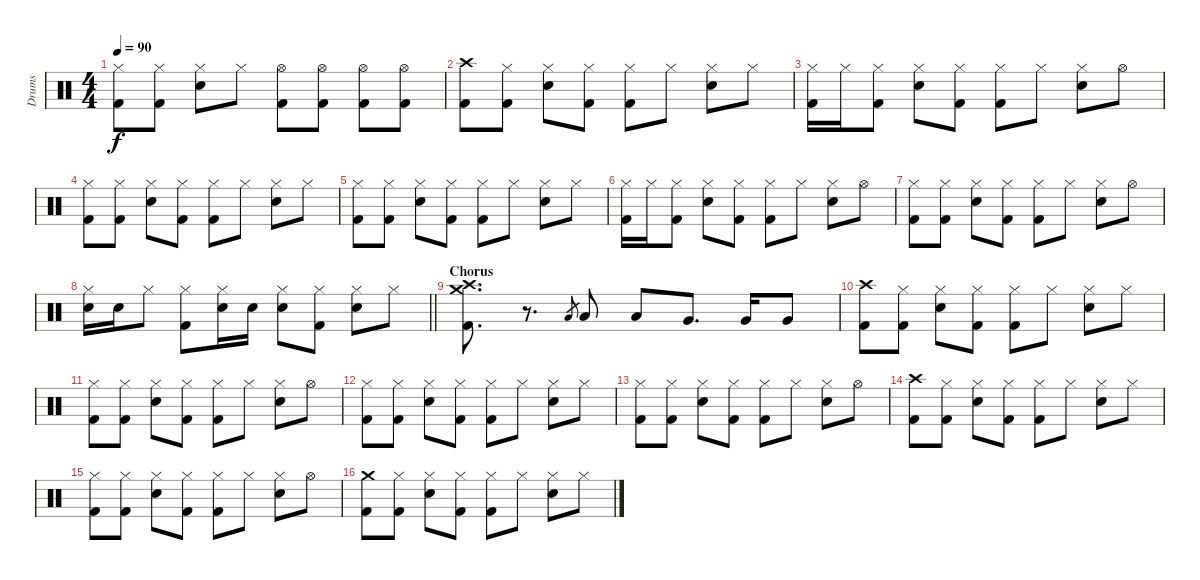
\track ("Drums" "Drums") {instrument percussion}
\staff {score}
\articulation defaults
\ts (4 4)
\tempo 90
\clef neutral
\ks c
("Hi-Hat (closed)" "Kick (hit) 2").8{dy f} ("Hi-Hat (closed)" "Kick (hit) 2").8 ("Hi-Hat (closed)" "Snare (hit) 2").8 "Hi-Hat (closed)".8 ("Hi-Hat (open)" "Kick (hit) 2").8 ("Hi-Hat (open)" "Kick (hit) 2").8 ("Hi-Hat (open)" "Kick (hit) 2").8 ("Hi-Hat (open)" "Kick (hit) 2").8 |
("Crash high (hit)" "Kick (hit) 2").8 ("Hi-Hat (closed)" "Kick (hit) 2").8 ("Hi-Hat (closed)" "Snare (hit) 2").8 ("Hi-Hat (closed)" "Kick (hit) 2").8 ("Hi-Hat (closed)" "Kick (hit) 2").8 "Hi-Hat (closed)".8 ("Hi-Hat (closed)" "Snare (hit) 2").8 "Hi-Hat (closed)".8 |
("Hi-Hat (closed)" "Kick (hit) 2").16 "Hi-Hat (closed)".16 ("Hi-Hat (closed)" "Kick (hit) 2").8 ("Hi-Hat (closed)" "Snare (hit) 2").8 ("Hi-Hat (closed)" "Kick (hit) 2").8 ("Hi-Hat (closed)" "Kick (hit) 2").8 "Hi-Hat (closed)".8 ("Hi-Hat (closed)" "Snare (hit) 2").8 "Hi-Hat (open)".8 |
("Hi-Hat (closed)" "Kick (hit) 2").8 ("Hi-Hat (closed)" "Kick (hit) 2").8 ("Hi-Hat (closed)" "Snare (hit) 2").8 ("Hi-Hat (closed)" "Kick (hit) 2").8 ("Hi-Hat (closed)" "Kick (hit) 2").8 "Hi-Hat (closed)".8 ("Hi-Hat (closed)" "Snare (hit) 2").8 "Hi-Hat (closed)".8 |
("Hi-Hat (closed)" "Kick (hit) 2").8 ("Hi-Hat (closed)" "Kick (hit) 2").8 ("Hi-Hat (closed)" "Snare (hit) 2").8 ("Hi-Hat (closed)" "Kick (hit) 2").8 ("Hi-Hat (closed)" "Kick (hit) 2").8 "Hi-Hat (closed)".8 ("Hi-Hat (closed)" "Snare (hit) 2").8 "Hi-Hat (closed)".8 |
("Hi-Hat (closed)" "Kick (hit) 2").16 "Hi-Hat (closed)".16 ("Hi-Hat (closed)" "Kick (hit) 2").8 ("Hi-Hat (closed)" "Snare (hit) 2").8 ("Hi-Hat (closed)" "Kick (hit) 2").8 ("Hi-Hat (closed)" "Kick (hit) 2").8 "Hi-Hat (closed)".8 ("Hi-Hat (closed)" "Snare (hit) 2").8 "Hi-Hat (open)".8 |
("Hi-Hat (closed)" "Kick (hit) 2").8 ("Hi-Hat (closed)" "Kick (hit) 2").8 ("Hi-Hat (closed)" "Snare (hit) 2").8 ("Hi-Hat (closed)" "Kick (hit) 2").8 ("Hi-Hat (closed)" "Kick (hit) 2").8 "Hi-Hat (closed)".8 ("Hi-Hat (closed)" "Snare (hit) 2").8 "Hi-Hat (open)".8 |
\barLineRight lightlight
("Hi-Hat (closed)" "Snare (hit) 2").16 "Snare (hit) 2".16 "Hi-Hat (closed)".8 ("Hi-Hat (closed)" "Kick (hit) 2").8 ("Hi-Hat (closed)" "Snare (hit) 2").16 "Snare (hit) 2".16 ("Hi-Hat (closed)" "Snare (hit) 2").8 ("Hi-Hat (closed)" "Kick (hit) 2").8 ("Hi-Hat (closed)" "Snare (hit) 2").8 "Hi-Hat (closed)".8 |
\section ("" "Chorus")
("Crash high (hit)" "Crash medium (hit)" "Kick (hit) 2").8{d} r.8{d} "Low Tom (hit)".8{gr} "Low Tom (hit)".8 "Low Tom (hit)".8 "Very Low Tom (hit)".8{d} "Very Low Tom (hit)".16 "Very Low Tom (hit)".8 |
("Crash high (hit)" "Kick (hit) 2").8 ("Hi-Hat (closed)" "Kick (hit) 2").8 ("Hi-Hat (closed)" "Snare (hit) 2").8 ("Hi-Hat (closed)" "Kick (hit) 2").8 ("Hi-Hat (closed)" "Kick (hit) 2").8 "Hi-Hat (closed)".8 ("Hi-Hat (closed)" "Snare (hit) 2").8 "Hi-Hat (closed)".8 |
("Hi-Hat (closed)" "Kick (hit) 2").8 ("Hi-Hat (closed)" "Kick (hit) 2").8 ("Hi-Hat (closed)" "Snare (hit) 2").8 ("Hi-Hat (closed)" "Kick (hit) 2").8 ("Hi-Hat (closed)" "Kick (hit) 2").8 "Hi-Hat (closed)".8 ("Hi-Hat (closed)" "Snare (hit) 2").8 "Hi-Hat (open)".8 |
("Hi-Hat (closed)" "Kick (hit) 2").8 ("Hi-Hat (closed)" "Kick (hit) 2").8 ("Hi-Hat (closed)" "Snare (hit) 2").8 ("Hi-Hat (closed)" "Kick (hit) 2").8 ("Hi-Hat (closed)" "Kick (hit) 2").8 "Hi-Hat (closed)".8 ("Hi-Hat (closed)" "Snare (hit) 2").8 "Hi-Hat (closed)".8 |
("Hi-Hat (closed)" "Kick (hit) 2").8 ("Hi-Hat (closed)" "Kick (hit) 2").8 ("Hi-Hat (closed)" "Snare (hit) 2").8 ("Hi-Hat (closed)" "Kick (hit) 2").8 ("Hi-Hat (closed)" "Kick (hit) 2").8 "Hi-Hat (closed)".8 ("Hi-Hat (closed)" "Snare (hit) 2").8 "Hi-Hat (open)".8 |
("Crash high (hit)" "Kick (hit) 2").8 ("Hi-Hat (closed)" "Kick (hit) 2").8 ("Hi-Hat (closed)" "Snare (hit) 2").8 ("Hi-Hat (closed)" "Kick (hit) 2").8 ("Hi-Hat (closed)" "Kick (hit) 2").8 "Hi-Hat (closed)".8 ("Hi-Hat (closed)" "Snare (hit) 2").8 "Hi-Hat (closed)".8 |
("Hi-Hat (closed)" "Kick (hit) 2").8 ("Hi-Hat (closed)" "Kick (hit) 2").8 ("Hi-Hat (closed)" "Snare (hit) 2").8 ("Hi-Hat (closed)" "Kick (hit) 2").8 ("Hi-Hat (closed)" "Kick (hit) 2").8 "Hi-Hat (closed)".8 ("Hi-Hat (closed)" "Snare (hit) 2").8 "Hi-Hat (open)".8 |
("Crash medium (hit)" "Kick (hit) 2").8 ("Hi-Hat (closed)" "Kick (hit) 2").8 ("Hi-Hat (closed)" "Snare (hit) 2").8 ("Hi-Hat (closed)" "Kick (hit) 2").8 ("Hi-Hat (closed)" "Kick (hit) 2").8 "Hi-Hat (closed)".8 ("Hi-Hat (closed)" "Snare (hit) 2").8 "Hi-Hat (closed)".8
